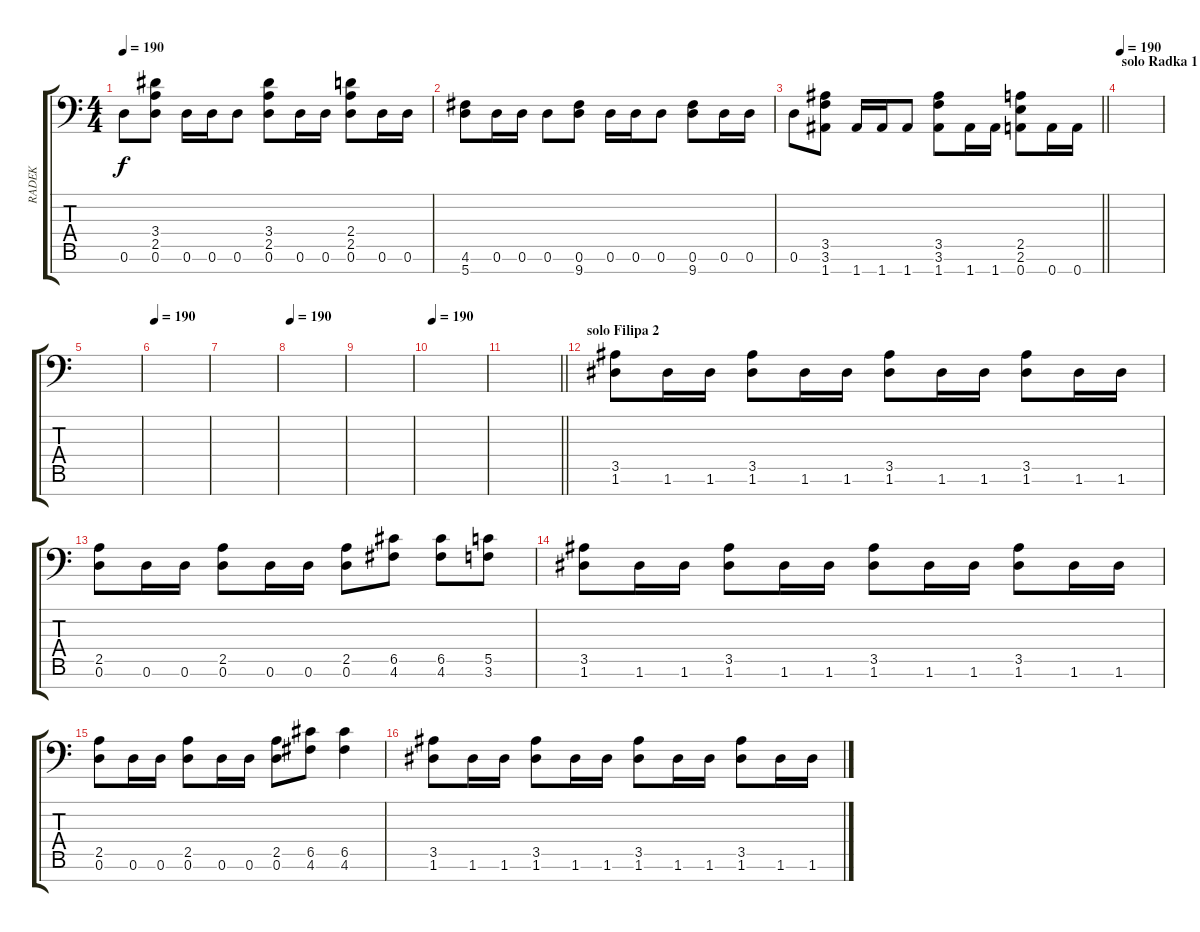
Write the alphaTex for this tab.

\track ("RADEK" "RADEK") {instrument distortionguitar}
\staff {score tabs}
\tuning (D4 A3 F3 C3 G2 D2 A1) {hide}
\ts (4 4)
\tempo 190
\clef f4
\ks c
0.6.8{dy f} (3.4 2.5 0.6).8 0.6.16 0.6.16 0.6.8 (3.4 2.5 0.6).8 0.6.16 0.6.16 (2.4 2.5 0.6).8 0.6.16 0.6.16 |
(4.6 5.7).8 0.6.16 0.6.16 0.6.8 (0.6 9.7).8 0.6.16 0.6.16 0.6.8 (0.6 9.7).8 0.6.16 0.6.16 |
\barLineRight lightlight
0.6.8 (3.5 3.6 1.7).8 1.7.16 1.7.16 1.7.8 (3.5 3.6 1.7).8 1.7.16 1.7.16 (2.5 2.6 0.7).8 0.7.16 0.7.16 |
\section ("" "solo Radka 1")
\tempo 190
|
|
\tempo 190
|
|
\tempo 190
|
|
\tempo 190
|
\barLineRight lightlight
|
\section ("" "solo Filipa 2")
(3.5 1.6).8 1.6.16 1.6.16 (3.5 1.6).8 1.6.16 1.6.16 (3.5 1.6).8 1.6.16 1.6.16 (3.5 1.6).8 1.6.16 1.6.16 |
(2.5 0.6).8 0.6.16 0.6.16 (2.5 0.6).8 0.6.16 0.6.16 (2.5 0.6).8 (6.5 4.6).8 (6.5 4.6).8 (5.5 3.6).8 |
(3.5 1.6).8 1.6.16 1.6.16 (3.5 1.6).8 1.6.16 1.6.16 (3.5 1.6).8 1.6.16 1.6.16 (3.5 1.6).8 1.6.16 1.6.16 |
(2.5 0.6).8 0.6.16 0.6.16 (2.5 0.6).8 0.6.16 0.6.16 (2.5 0.6).8 (6.5 4.6).8 (6.5 4.6).4 |
(3.5 1.6).8 1.6.16 1.6.16 (3.5 1.6).8 1.6.16 1.6.16 (3.5 1.6).8 1.6.16 1.6.16 (3.5 1.6).8 1.6.16 1.6.16
